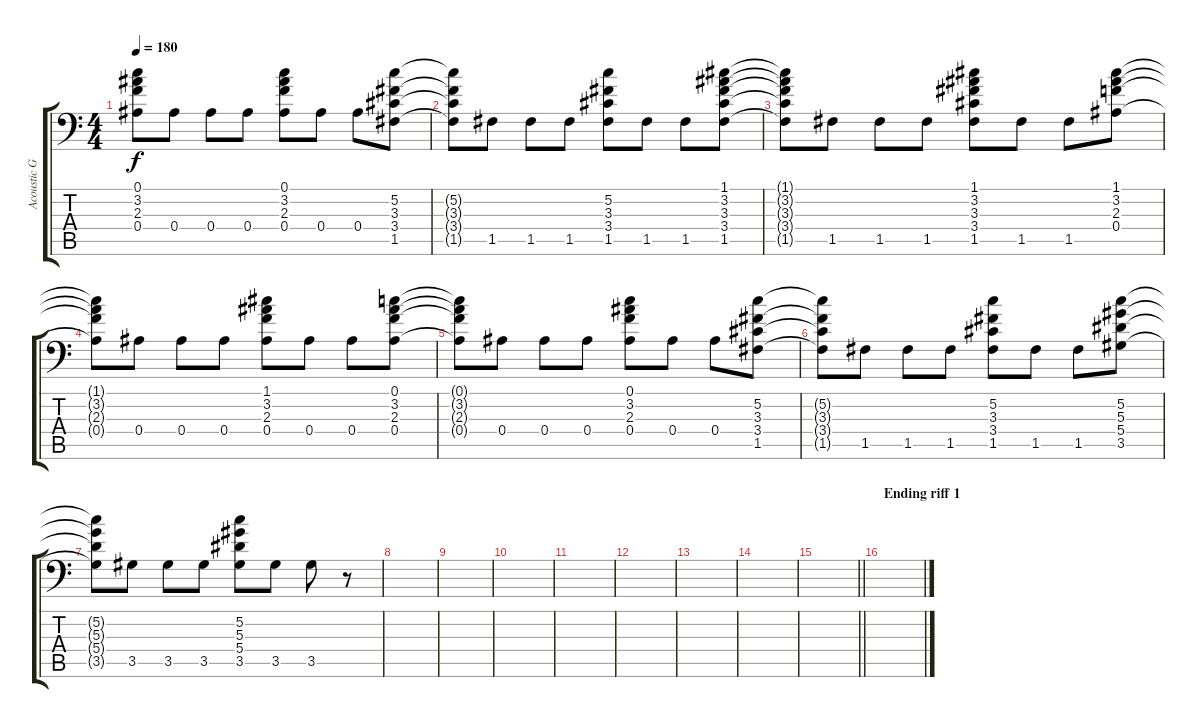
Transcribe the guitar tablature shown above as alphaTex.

\track ("Acoustic Guitar" "Acoustic G") {instrument acousticguitarnylon}
\staff {score tabs}
\tuning (C4 G3 Eb3 Bb2 F2 Bb1) {hide}
\ts (4 4)
\tempo 180
\clef f4
\ks c
(0.1{t} 3.2{t} 2.3{t} 0.4{t}).8{dy f} 0.4.8 0.4.8 0.4.8 (0.1 3.2 2.3 0.4).8 0.4.8 0.4.8 (5.2 3.3 3.4 1.5).8 |
(5.2{t} 3.3{t} 3.4{t} 1.5{t}).8 1.5.8 1.5.8 1.5.8 (5.2 3.3 3.4 1.5).8 1.5.8 1.5.8 (1.1 3.2 3.3 3.4 1.5).8 |
(1.1{t} 3.2{t} 3.3{t} 3.4{t} 1.5{t}).8 1.5.8 1.5.8 1.5.8 (1.1 3.2 3.3 3.4 1.5).8 1.5.8 1.5.8 (1.1 3.2 2.3 0.4).8 |
(1.1{t} 3.2{t} 2.3{t} 0.4{t}).8 0.4.8 0.4.8 0.4.8 (1.1 3.2 2.3 0.4).8 0.4.8 0.4.8 (0.1 3.2 2.3 0.4).8 |
(0.1{t} 3.2{t} 2.3{t} 0.4{t}).8 0.4.8 0.4.8 0.4.8 (0.1 3.2 2.3 0.4).8 0.4.8 0.4.8 (5.2 3.3 3.4 1.5).8 |
(5.2{t} 3.3{t} 3.4{t} 1.5{t}).8 1.5.8 1.5.8 1.5.8 (5.2 3.3 3.4 1.5).8 1.5.8 1.5.8 (5.2 5.3 5.4 3.5).8 |
(5.2{t} 5.3{t} 5.4{t} 3.5{t}).8 3.5.8 3.5.8 3.5.8 (5.2 5.3 5.4 3.5).8 3.5.8 3.5.8 r.8 |
|
|
|
|
|
|
|
\barLineRight lightlight
|
\section ("" "Ending riff 1")
